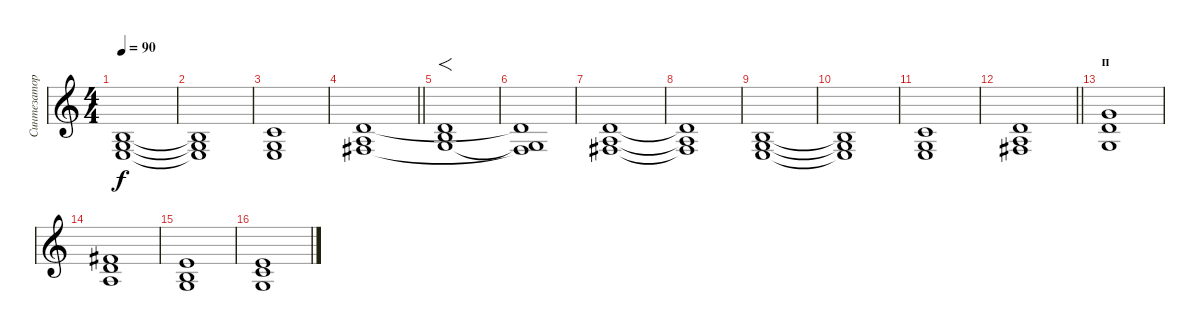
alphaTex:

\track ("Синтезатор (фон)" "Синтезатор") {instrument synthstrings2}
\staff {score}
\tuning (E4 B3 G3 D3 A2 E2) {hide}
\ts (4 4)
\tempo 90
\clef g2
\ks c
(0.2 0.3 2.4).1{dy f} |
(0.2{t} 0.3{t} 2.4{t}).1 |
(1.2 0.3 2.4).1 |
\barLineRight lightlight
(3.2 2.3 4.4).1 |
(0.3 17.5 19.6).1{f} |
(3.2{t} 0.3{t} 4.4{t}).1 |
(3.2 2.3 4.4).1 |
(3.2{t} 2.3{t} 4.4{t}).1 |
(0.2 0.3 2.4).1 |
(0.2{t} 0.3{t} 2.4{t}).1 |
(1.2 0.3 2.4).1 |
\barLineRight lightlight
(3.2 2.3 4.4).1 |
\section ("" "п")
(3.1 3.2 0.3).1 |
(2.1 3.2 2.3).1 |
(0.1 0.2 0.3).1 |
(0.1 1.2 0.3).1
